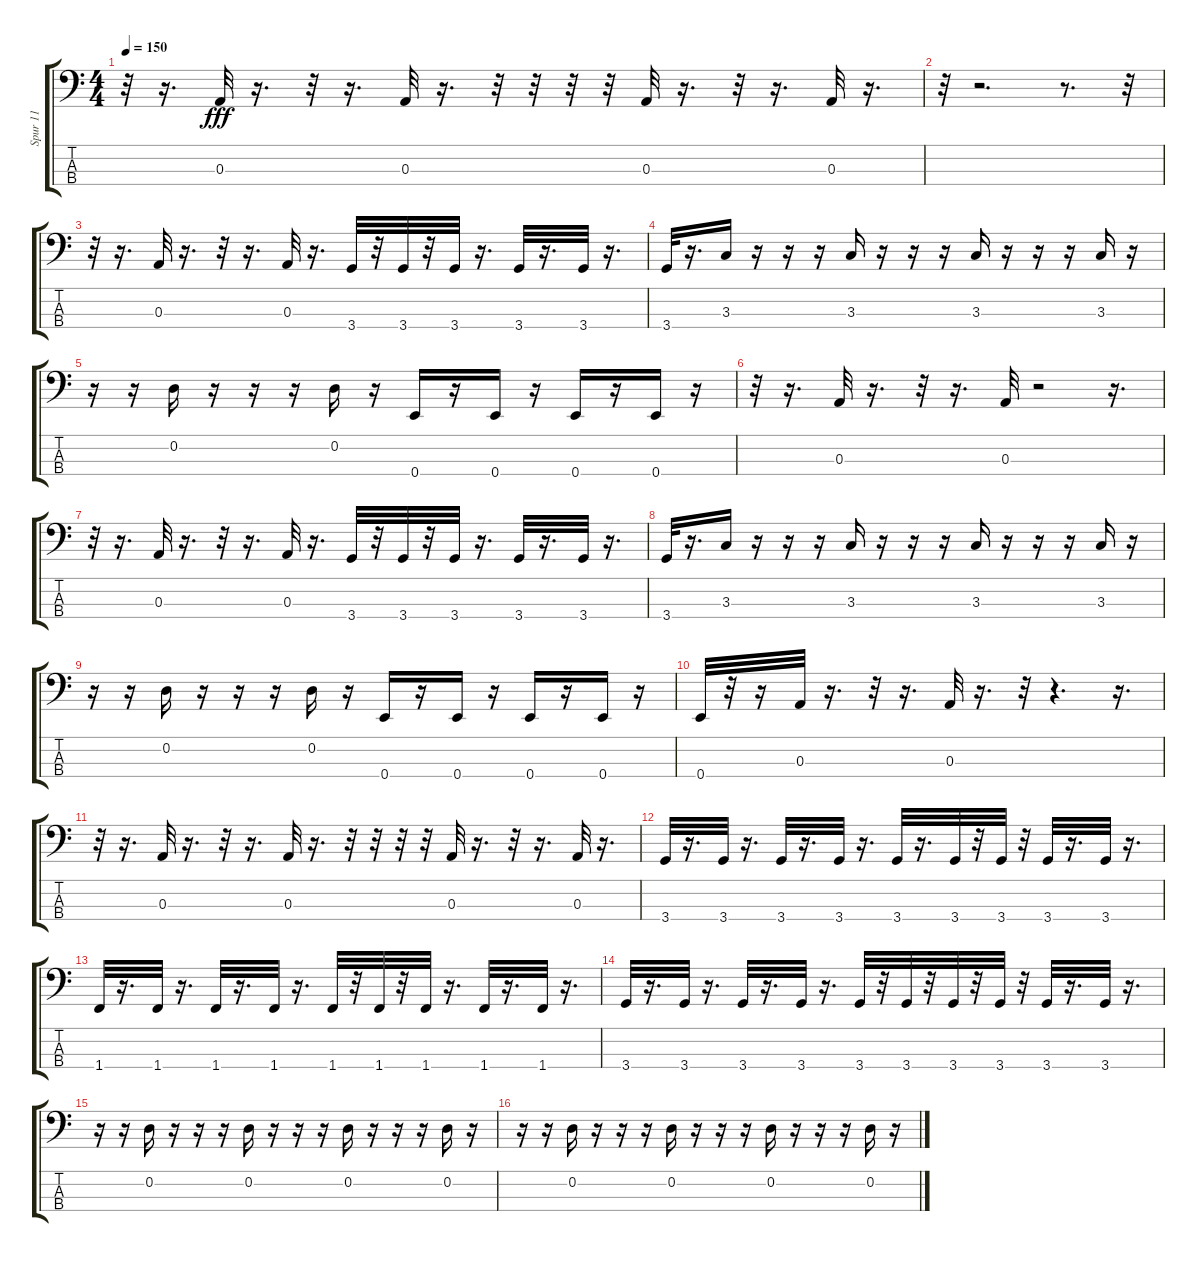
\track ("Spur 11" "Spur 11") {instrument synthbass1}
\staff {score tabs}
\tuning (G2 D2 A1 E1) {hide}
\ts (4 4)
\tempo 150
\clef f4
\ks c
r.32{dy fff} r.16{d} 0.3.32 r.16{d} r.32 r.16{d} 0.3.32 r.16{d} r.32 r.32 r.32 r.32 0.3.32 r.16{d} r.32 r.16{d} 0.3.32 r.16{d} |
r.32 r.2{d} r.8{d} r.32 |
r.32 r.16{d} 0.3.32 r.16{d} r.32 r.16{d} 0.3.32 r.16{d} 3.4.32 r.32 3.4.32 r.32 3.4.32 r.16{d} 3.4.32 r.16{d} 3.4.32 r.16{d} |
3.4.32 r.16{d} 3.3.16 r.16 r.16 r.16 3.3.16 r.16 r.16 r.16 3.3.16 r.16 r.16 r.16 3.3.16 r.16 |
r.16 r.16 0.2.16 r.16 r.16 r.16 0.2.16 r.16 0.4.16 r.16 0.4.16 r.16 0.4.16 r.16 0.4.16 r.16 |
r.32 r.16{d} 0.3.32 r.16{d} r.32 r.16{d} 0.3.32 r.2 r.16{d} |
r.32 r.16{d} 0.3.32 r.16{d} r.32 r.16{d} 0.3.32 r.16{d} 3.4.32 r.32 3.4.32 r.32 3.4.32 r.16{d} 3.4.32 r.16{d} 3.4.32 r.16{d} |
3.4.32 r.16{d} 3.3.16 r.16 r.16 r.16 3.3.16 r.16 r.16 r.16 3.3.16 r.16 r.16 r.16 3.3.16 r.16 |
r.16 r.16 0.2.16 r.16 r.16 r.16 0.2.16 r.16 0.4.16 r.16 0.4.16 r.16 0.4.16 r.16 0.4.16 r.16 |
0.4.32 r.32 r.16 0.3.32 r.16{d} r.32 r.16{d} 0.3.32 r.16{d} r.32 r.4{d} r.16{d} |
r.32 r.16{d} 0.3.32 r.16{d} r.32 r.16{d} 0.3.32 r.16{d} r.32 r.32 r.32 r.32 0.3.32 r.16{d} r.32 r.16{d} 0.3.32 r.16{d} |
3.4.32 r.16{d} 3.4.32 r.16{d} 3.4.32 r.16{d} 3.4.32 r.16{d} 3.4.32 r.16{d} 3.4.32 r.32 3.4.32 r.32 3.4.32 r.16{d} 3.4.32 r.16{d} |
1.4.32 r.16{d} 1.4.32 r.16{d} 1.4.32 r.16{d} 1.4.32 r.16{d} 1.4.32 r.32 1.4.32 r.32 1.4.32 r.16{d} 1.4.32 r.16{d} 1.4.32 r.16{d} |
3.4.32 r.16{d} 3.4.32 r.16{d} 3.4.32 r.16{d} 3.4.32 r.16{d} 3.4.32 r.32 3.4.32 r.32 3.4.32 r.32 3.4.32 r.32 3.4.32 r.16{d} 3.4.32 r.16{d} |
r.16 r.16 0.2.16 r.16 r.16 r.16 0.2.16 r.16 r.16 r.16 0.2.16 r.16 r.16 r.16 0.2.16 r.16 |
r.16 r.16 0.2.16 r.16 r.16 r.16 0.2.16 r.16 r.16 r.16 0.2.16 r.16 r.16 r.16 0.2.16 r.16
